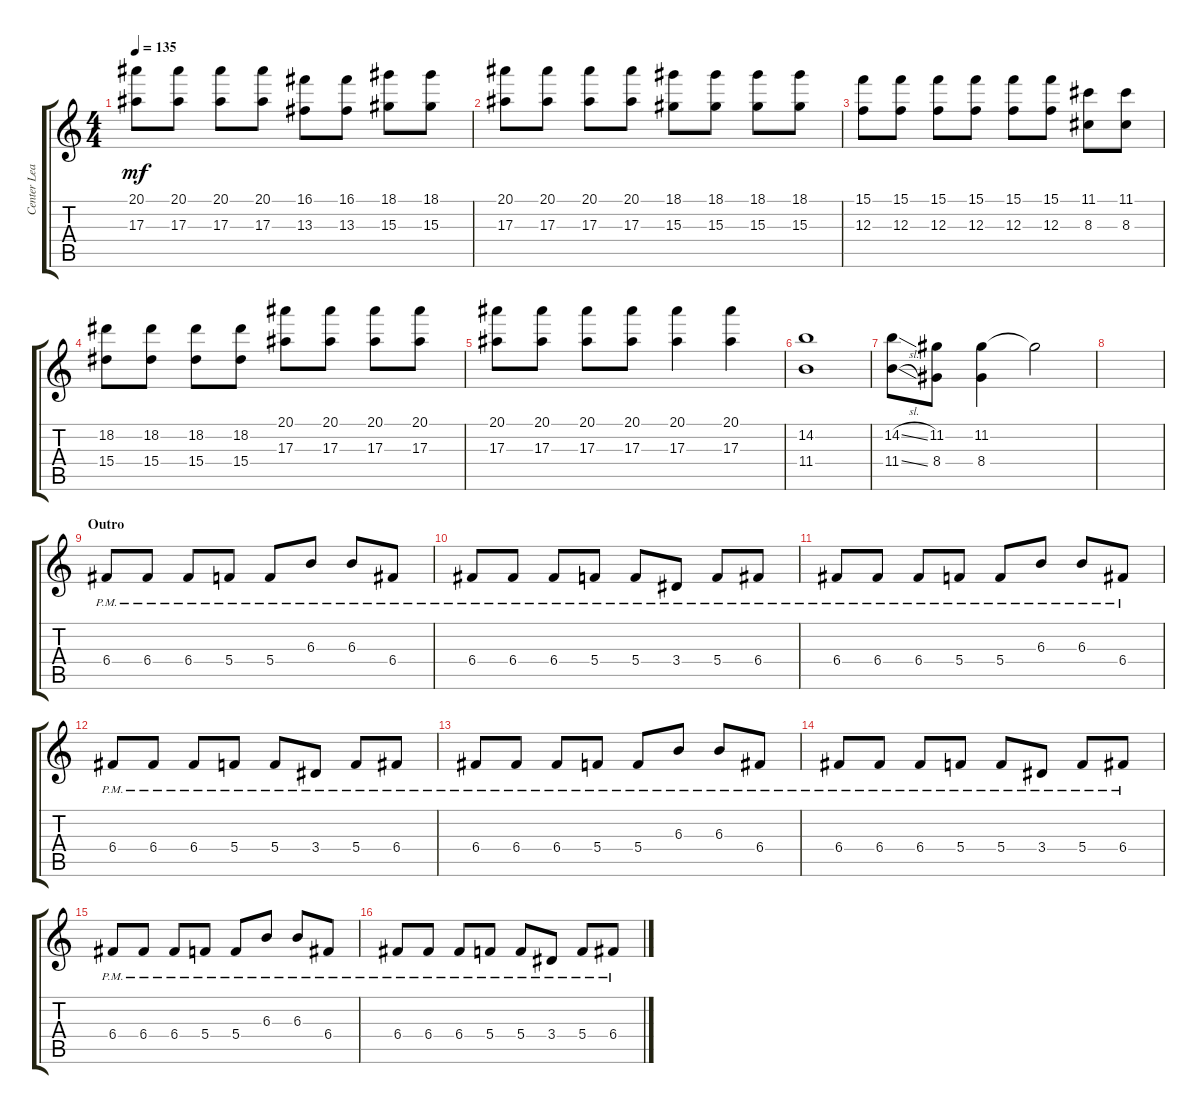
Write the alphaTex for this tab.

\track ("Center Lead" "Center Lea") {instrument overdrivenguitar}
\staff {score tabs}
\tuning (D4 A3 F3 C3 G2 C2) {hide}
\ts (4 4)
\tempo 135
\clef g2
\ks aminor
(20.1 17.3).8{dy mf} (20.1 17.3).8 (20.1 17.3).8 (20.1 17.3).8 (16.1 13.3).8 (16.1 13.3).8 (18.1 15.3).8 (18.1 15.3).8 |
(20.1 17.3).8 (20.1 17.3).8 (20.1 17.3).8 (20.1 17.3).8 (18.1 15.3).8 (18.1 15.3).8 (18.1 15.3).8 (18.1 15.3).8 |
(15.1 12.3).8 (15.1 12.3).8 (15.1 12.3).8 (15.1 12.3).8 (15.1 12.3).8 (15.1 12.3).8 (11.1 8.3).8 (11.1 8.3).8 |
(18.2 15.4).8 (18.2 15.4).8 (18.2 15.4).8 (18.2 15.4).8 (20.1 17.3).8 (20.1 17.3).8 (20.1 17.3).8 (20.1 17.3).8 |
(20.1 17.3).8 (20.1 17.3).8 (20.1 17.3).8 (20.1 17.3).8 (20.1 17.3).4 (20.1 17.3).4 |
(14.2 11.4).1 |
(14.2{sl} 11.4{sl}).8 (11.2 8.4).8 (11.2 8.4).4 11.2{t}.2 |
|
\section ("" "Outro")
6.4{pm}.8 6.4{pm}.8 6.4{pm}.8 5.4{pm}.8 5.4{pm}.8 6.3{pm}.8 6.3{pm}.8 6.4{pm}.8 |
6.4{pm}.8 6.4{pm}.8 6.4{pm}.8 5.4{pm}.8 5.4{pm}.8 3.4{pm}.8 5.4{pm}.8 6.4{pm}.8 |
6.4{pm}.8 6.4{pm}.8 6.4{pm}.8 5.4{pm}.8 5.4{pm}.8 6.3{pm}.8 6.3{pm}.8 6.4{pm}.8 |
6.4{pm}.8 6.4{pm}.8 6.4{pm}.8 5.4{pm}.8 5.4{pm}.8 3.4{pm}.8 5.4{pm}.8 6.4{pm}.8 |
6.4{pm}.8 6.4{pm}.8 6.4{pm}.8 5.4{pm}.8 5.4{pm}.8 6.3{pm}.8 6.3{pm}.8 6.4{pm}.8 |
6.4{pm}.8 6.4{pm}.8 6.4{pm}.8 5.4{pm}.8 5.4{pm}.8 3.4{pm}.8 5.4{pm}.8 6.4{pm}.8 |
6.4{pm}.8 6.4{pm}.8 6.4{pm}.8 5.4{pm}.8 5.4{pm}.8 6.3{pm}.8 6.3{pm}.8 6.4{pm}.8 |
6.4{pm}.8 6.4{pm}.8 6.4{pm}.8 5.4{pm}.8 5.4{pm}.8 3.4{pm}.8 5.4{pm}.8 6.4{pm}.8
